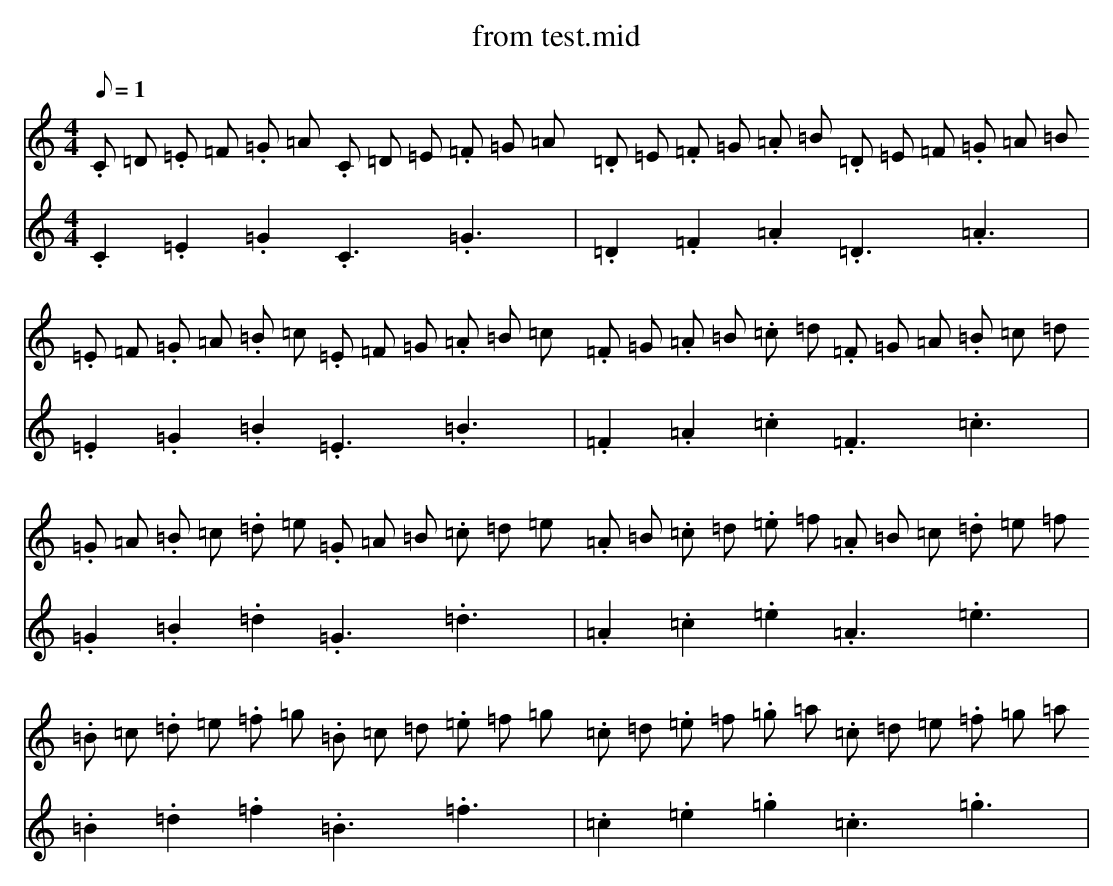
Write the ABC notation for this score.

X:1
T: from test.mid
M: 4/4
L: 1
Q:1=120
K:C
V:1
.C =D .=E =F .=G =A .C =D =E .=F =G =A .=D =E .=F =G .=A =B .=D =E =F .=G =A =B .=E =F .=G =A .=B =c .=E =F =G .=A =B =c .=F =G .=A =B .=c =d .=F =G =A .=B =c =d .=G =A .=B =c .=d =e .=G =A =B .=c =d =e .=A =B .=c =d .=e =f .=A =B =c .=d =e =f .=B =c .=d =e .=f =g .=B =c =d .=e =f =g .=c =d .=e =f .=g =a .=c =d =e .=f =g =a
V:2
.C2 .=E2 .=G2 .C3 .=G3| .=D2 .=F2 .=A2 .=D3 .=A3| .=E2 .=G2 .=B2 .=E3 .=B3| .=F2 .=A2 .=c2 .=F3 .=c3| .=G2 .=B2 .=d2 .=G3 .=d3| .=A2 .=c2 .=e2 .=A3 .=e3| .=B2 .=d2 .=f2 .=B3 .=f3| .=c2 .=e2 .=g2 .=c3 .=g3|
